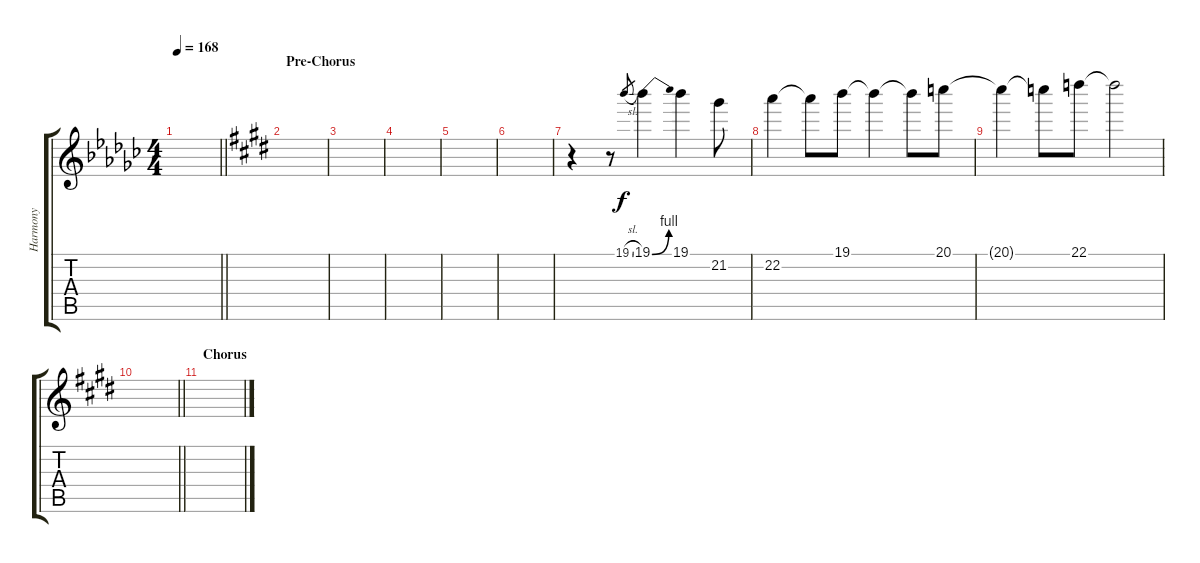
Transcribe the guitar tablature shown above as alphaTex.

\track ("Harmony" "Harmony") {instrument overdrivenguitar}
\staff {score tabs}
\tuning (E4 B3 G3 D3 A2 E2) {hide}
\ts (4 4)
\tempo 168
\clef g2
\barLineRight lightlight
\ks gb
|
\section ("" "Pre-Chorus")
\ks e
|
|
|
|
|
r.4 r.8 19.1{sl}.8{gr} 19.1{be (bend 0 0 60 4)}.4 19.1.4 21.2.8 |
22.2.4 22.2{t}.8 19.1.8 19.1{t}.4 19.1{t}.8 20.1.8 |
20.1{t}.4 20.1{t}.8 22.1.8 22.1{t}.2 |
\barLineRight lightlight
|
\section ("" "Chorus")
